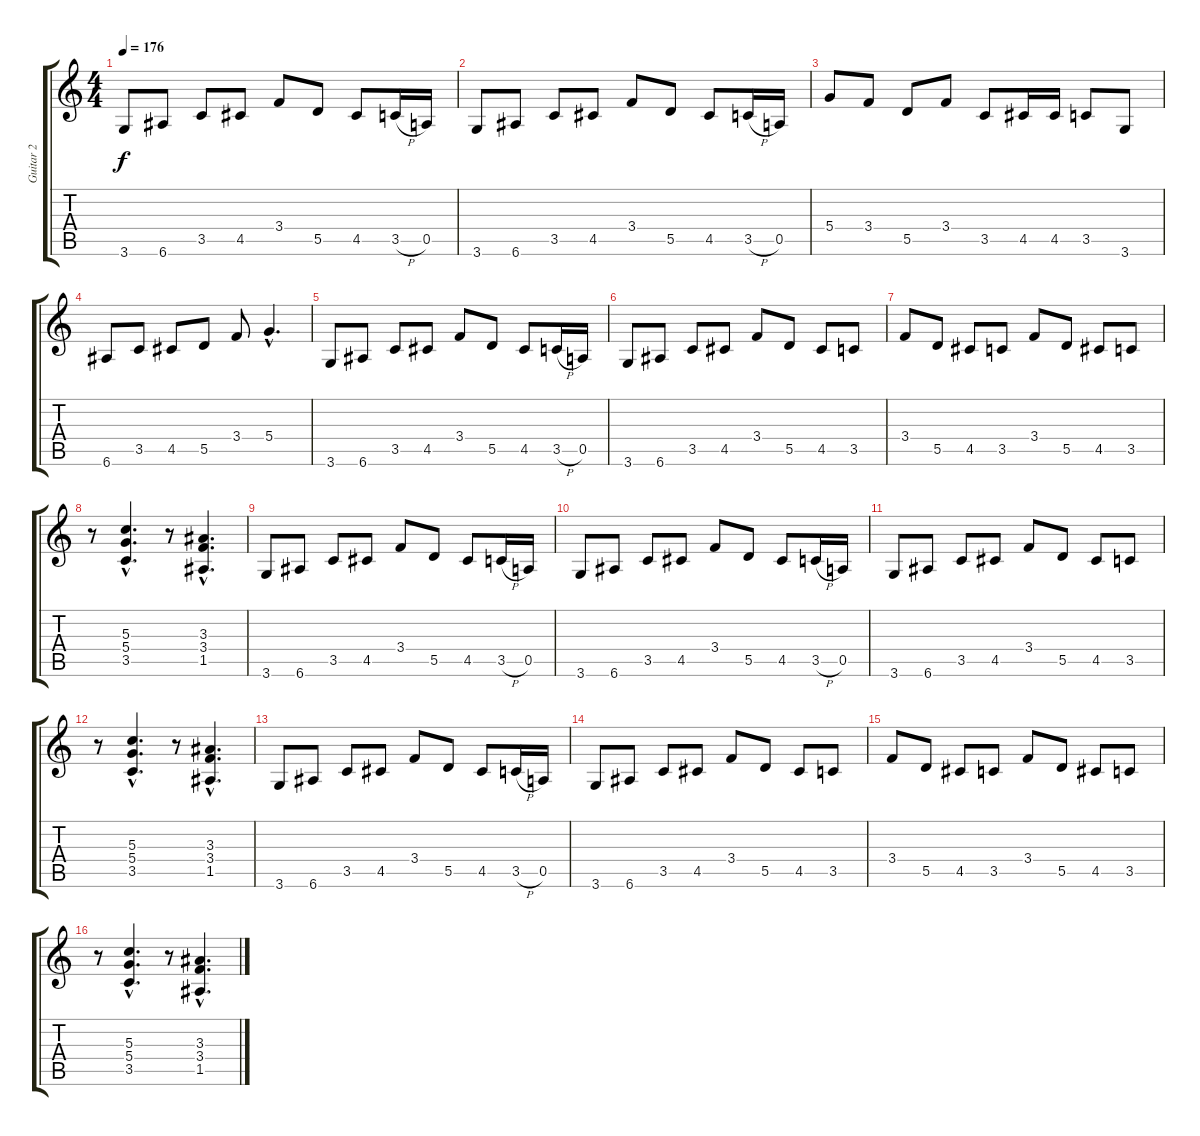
\track ("Guitar 2" "Guitar 2") {instrument distortionguitar}
\staff {score tabs}
\tuning (E4 B3 G3 D3 A2 E2) {hide}
\ts (4 4)
\tempo 176
\clef g2
\ks c
3.6.8{dy f} 6.6.8 3.5.8 4.5.8 3.4.8 5.5.8 4.5.8 3.5{h}.16 0.5.16 |
3.6.8 6.6.8 3.5.8 4.5.8 3.4.8 5.5.8 4.5.8 3.5{h}.16 0.5.16 |
5.4.8 3.4.8 5.5.8 3.4.8 3.5.8 4.5.16 4.5.16 3.5.8 3.6.8 |
6.6.8 3.5.8 4.5.8 5.5.8 3.4.8 5.4{hac}.4{d} |
3.6.8 6.6.8 3.5.8 4.5.8 3.4.8 5.5.8 4.5.8 3.5{h}.16 0.5.16 |
3.6.8 6.6.8 3.5.8 4.5.8 3.4.8 5.5.8 4.5.8 3.5.8 |
3.4.8 5.5.8 4.5.8 3.5.8 3.4.8 5.5.8 4.5.8 3.5.8 |
r.8 (5.3{hac} 5.4{hac} 3.5{hac}).4{d} r.8 (3.3{hac} 3.4{hac} 1.5{hac}).4{d} |
3.6.8 6.6.8 3.5.8 4.5.8 3.4.8 5.5.8 4.5.8 3.5{h}.16 0.5.16 |
3.6.8 6.6.8 3.5.8 4.5.8 3.4.8 5.5.8 4.5.8 3.5{h}.16 0.5.16 |
3.6.8 6.6.8 3.5.8 4.5.8 3.4.8 5.5.8 4.5.8 3.5.8 |
r.8 (5.3{hac} 5.4{hac} 3.5{hac}).4{d} r.8 (3.3{hac} 3.4{hac} 1.5{hac}).4{d} |
3.6.8 6.6.8 3.5.8 4.5.8 3.4.8 5.5.8 4.5.8 3.5{h}.16 0.5.16 |
3.6.8 6.6.8 3.5.8 4.5.8 3.4.8 5.5.8 4.5.8 3.5.8 |
3.4.8 5.5.8 4.5.8 3.5.8 3.4.8 5.5.8 4.5.8 3.5.8 |
r.8 (5.3{hac} 5.4{hac} 3.5{hac}).4{d} r.8 (3.3{hac} 3.4{hac} 1.5{hac}).4{d}
